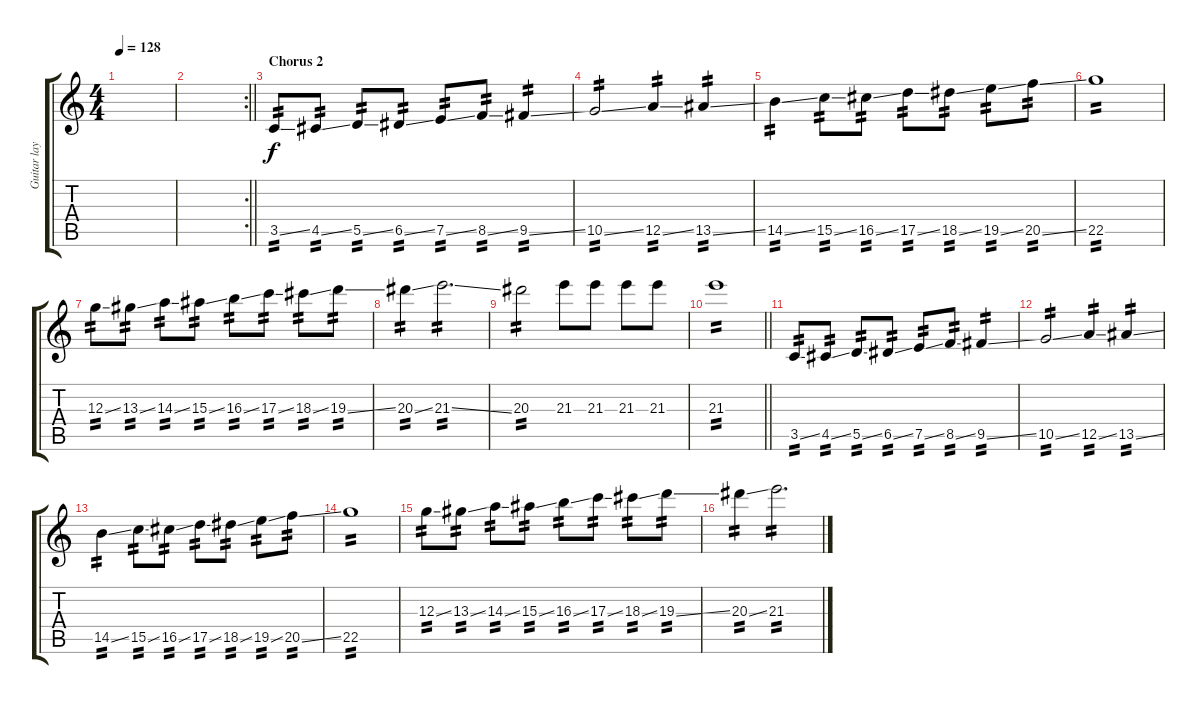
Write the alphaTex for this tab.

\track ("Guitar layered effects" "Guitar lay") {instrument guitarharmonics}
\staff {score tabs}
\tuning (E4 B3 G3 D3 A2 E2) {hide}
\ts (4 4)
\tempo 128
\clef g2
\ks c
|
\rc 2
\barLineRight lightlight
|
\section ("" "Chorus 2")
3.5{ss}.8{tp 2} 4.5{ss}.8{tp 2} 5.5{ss}.8{tp 2} 6.5{ss}.8{tp 2} 7.5{ss}.8{tp 2} 8.5{ss}.8{tp 2} 9.5{ss}.4{tp 2} |
10.5{ss}.2{tp 2} 12.5{ss}.4{tp 2} 13.5{ss}.4{tp 2} |
14.5{ss}.4{tp 2} 15.5{ss}.8{tp 2} 16.5{ss}.8{tp 2} 17.5{ss}.8{tp 2} 18.5{ss}.8{tp 2} 19.5{ss}.8{tp 2} 20.5{ss}.8{tp 2} |
22.5.1{tp 2} |
12.3{ss}.8{tp 2} 13.3{ss}.8{tp 2} 14.3{ss}.8{tp 2} 15.3{ss}.8{tp 2} 16.3{ss}.8{tp 2} 17.3{ss}.8{tp 2} 18.3{ss}.8{tp 2} 19.3{ss}.8{tp 2} |
20.3{ss}.4{tp 2} 21.3{ss}.2{d tp 2} |
20.3.2{tp 2} 21.3.8 21.3.8 21.3.8 21.3.8 |
\barLineRight lightlight
21.3.1{tp 2} |
3.5{ss}.8{tp 2} 4.5{ss}.8{tp 2} 5.5{ss}.8{tp 2} 6.5{ss}.8{tp 2} 7.5{ss}.8{tp 2} 8.5{ss}.8{tp 2} 9.5{ss}.4{tp 2} |
10.5{ss}.2{tp 2} 12.5{ss}.4{tp 2} 13.5{ss}.4{tp 2} |
14.5{ss}.4{tp 2} 15.5{ss}.8{tp 2} 16.5{ss}.8{tp 2} 17.5{ss}.8{tp 2} 18.5{ss}.8{tp 2} 19.5{ss}.8{tp 2} 20.5{ss}.8{tp 2} |
22.5.1{tp 2} |
12.3{ss}.8{tp 2} 13.3{ss}.8{tp 2} 14.3{ss}.8{tp 2} 15.3{ss}.8{tp 2} 16.3{ss}.8{tp 2} 17.3{ss}.8{tp 2} 18.3{ss}.8{tp 2} 19.3{ss}.8{tp 2} |
20.3{ss}.4{tp 2} 21.3{ss}.2{d tp 2}
